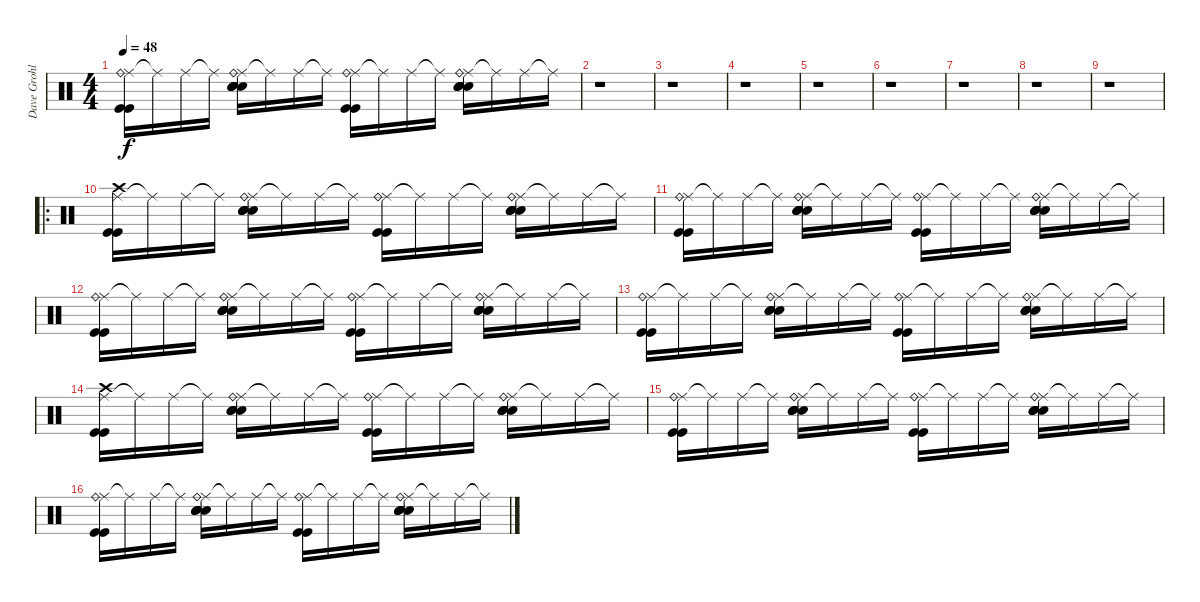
\track ("Dave Grohl  Drums" "Dave Grohl") {instrument percussion}
\staff {score}
\articulation defaults
\ts (4 4)
\tempo 48
\clef neutral
\ks c
("Ride (middle)" "Ride (bell)" "Kick (hit)" "Kick (hit)").16{dy f} "Ride (middle)"{t}.16 "Ride (middle)".16 "Ride (middle)"{t}.16 ("Ride (middle)" "Ride (bell)" "Snare (hit) 2" "Snare (hit) 2" "Electric Snare (hit)" "Electric Snare (hit)").16 "Ride (middle)"{t}.16 "Ride (middle)".16 "Ride (middle)"{t}.16 ("Ride (middle)" "Ride (bell)" "Kick (hit)" "Kick (hit)").16 "Ride (middle)"{t}.16 "Ride (middle)".16 "Ride (middle)"{t}.16 ("Ride (middle)" "Ride (bell)" "Snare (hit) 2" "Snare (hit) 2" "Electric Snare (hit)" "Electric Snare (hit)").16 "Ride (middle)"{t}.16 "Ride (middle)".16 "Ride (middle)"{t}.16 |
r.1 |
r.1 |
r.1 |
r.1 |
r.1 |
r.1 |
r.1 |
r.1 |
\ro
("Ride (middle)" "Crash high (hit)" "Kick (hit)" "Kick (hit)").16 "Ride (middle)"{t}.16 "Ride (middle)".16 "Ride (middle)"{t}.16 ("Ride (middle)" "Ride (bell)" "Snare (hit) 2" "Snare (hit) 2" "Electric Snare (hit)" "Electric Snare (hit)").16 "Ride (middle)"{t}.16 "Ride (middle)".16 "Ride (middle)"{t}.16 ("Ride (middle)" "Ride (bell)" "Kick (hit)" "Kick (hit)").16 "Ride (middle)"{t}.16 "Ride (middle)".16 "Ride (middle)"{t}.16 ("Ride (middle)" "Ride (bell)" "Snare (hit) 2" "Snare (hit) 2" "Electric Snare (hit)" "Electric Snare (hit)").16 "Ride (middle)"{t}.16 "Ride (middle)".16 "Ride (middle)"{t}.16 |
("Ride (middle)" "Ride (bell)" "Kick (hit)" "Kick (hit)").16 "Ride (middle)"{t}.16 "Ride (middle)".16 "Ride (middle)"{t}.16 ("Ride (middle)" "Ride (bell)" "Snare (hit) 2" "Snare (hit) 2" "Electric Snare (hit)" "Electric Snare (hit)").16 "Ride (middle)"{t}.16 "Ride (middle)".16 "Ride (middle)"{t}.16 ("Ride (middle)" "Ride (bell)" "Kick (hit)" "Kick (hit)").16 "Ride (middle)"{t}.16 "Ride (middle)".16 "Ride (middle)"{t}.16 ("Ride (middle)" "Ride (bell)" "Snare (hit) 2" "Snare (hit) 2" "Electric Snare (hit)" "Electric Snare (hit)").16 "Ride (middle)"{t}.16 "Ride (middle)".16 "Ride (middle)"{t}.16 |
("Ride (middle)" "Ride (bell)" "Kick (hit)" "Kick (hit)").16 "Ride (middle)"{t}.16 "Ride (middle)".16 "Ride (middle)"{t}.16 ("Ride (middle)" "Ride (bell)" "Snare (hit) 2" "Snare (hit) 2" "Electric Snare (hit)" "Electric Snare (hit)").16 "Ride (middle)"{t}.16 "Ride (middle)".16 "Ride (middle)"{t}.16 ("Ride (middle)" "Ride (bell)" "Kick (hit)" "Kick (hit)").16 "Ride (middle)"{t}.16 "Ride (middle)".16 "Ride (middle)"{t}.16 ("Ride (middle)" "Ride (bell)" "Snare (hit) 2" "Snare (hit) 2" "Electric Snare (hit)" "Electric Snare (hit)").16 "Ride (middle)"{t}.16 "Ride (middle)".16 "Ride (middle)"{t}.16 |
("Ride (middle)" "Ride (bell)" "Kick (hit)" "Kick (hit)").16 "Ride (middle)"{t}.16 "Ride (middle)".16 "Ride (middle)"{t}.16 ("Ride (middle)" "Ride (bell)" "Snare (hit) 2" "Snare (hit) 2" "Electric Snare (hit)" "Electric Snare (hit)").16 "Ride (middle)"{t}.16 "Ride (middle)".16 "Ride (middle)"{t}.16 ("Ride (middle)" "Ride (bell)" "Kick (hit)" "Kick (hit)").16 "Ride (middle)"{t}.16 "Ride (middle)".16 "Ride (middle)"{t}.16 ("Ride (middle)" "Ride (bell)" "Snare (hit) 2" "Snare (hit) 2" "Electric Snare (hit)" "Electric Snare (hit)").16 "Ride (middle)"{t}.16 "Ride (middle)".16 "Ride (middle)"{t}.16 |
("Ride (middle)" "Crash high (hit)" "Kick (hit)" "Kick (hit)").16 "Ride (middle)"{t}.16 "Ride (middle)".16 "Ride (middle)"{t}.16 ("Ride (middle)" "Ride (bell)" "Snare (hit) 2" "Snare (hit) 2" "Electric Snare (hit)" "Electric Snare (hit)").16 "Ride (middle)"{t}.16 "Ride (middle)".16 "Ride (middle)"{t}.16 ("Ride (middle)" "Ride (bell)" "Kick (hit)" "Kick (hit)").16 "Ride (middle)"{t}.16 "Ride (middle)".16 "Ride (middle)"{t}.16 ("Ride (middle)" "Ride (bell)" "Snare (hit) 2" "Snare (hit) 2" "Electric Snare (hit)" "Electric Snare (hit)").16 "Ride (middle)"{t}.16 "Ride (middle)".16 "Ride (middle)"{t}.16 |
("Ride (middle)" "Ride (bell)" "Kick (hit)" "Kick (hit)").16 "Ride (middle)"{t}.16 "Ride (middle)".16 "Ride (middle)"{t}.16 ("Ride (middle)" "Ride (bell)" "Snare (hit) 2" "Snare (hit) 2" "Electric Snare (hit)" "Electric Snare (hit)").16 "Ride (middle)"{t}.16 "Ride (middle)".16 "Ride (middle)"{t}.16 ("Ride (middle)" "Ride (bell)" "Kick (hit)" "Kick (hit)").16 "Ride (middle)"{t}.16 "Ride (middle)".16 "Ride (middle)"{t}.16 ("Ride (middle)" "Ride (bell)" "Snare (hit) 2" "Snare (hit) 2" "Electric Snare (hit)" "Electric Snare (hit)").16 "Ride (middle)"{t}.16 "Ride (middle)".16 "Ride (middle)"{t}.16 |
("Ride (middle)" "Ride (bell)" "Kick (hit)" "Kick (hit)").16 "Ride (middle)"{t}.16 "Ride (middle)".16 "Ride (middle)"{t}.16 ("Ride (middle)" "Ride (bell)" "Snare (hit) 2" "Snare (hit) 2" "Electric Snare (hit)" "Electric Snare (hit)").16 "Ride (middle)"{t}.16 "Ride (middle)".16 "Ride (middle)"{t}.16 ("Ride (middle)" "Ride (bell)" "Kick (hit)" "Kick (hit)").16 "Ride (middle)"{t}.16 "Ride (middle)".16 "Ride (middle)"{t}.16 ("Ride (middle)" "Ride (bell)" "Snare (hit) 2" "Snare (hit) 2" "Electric Snare (hit)" "Electric Snare (hit)").16 "Ride (middle)"{t}.16 "Ride (middle)".16 "Ride (middle)"{t}.16
